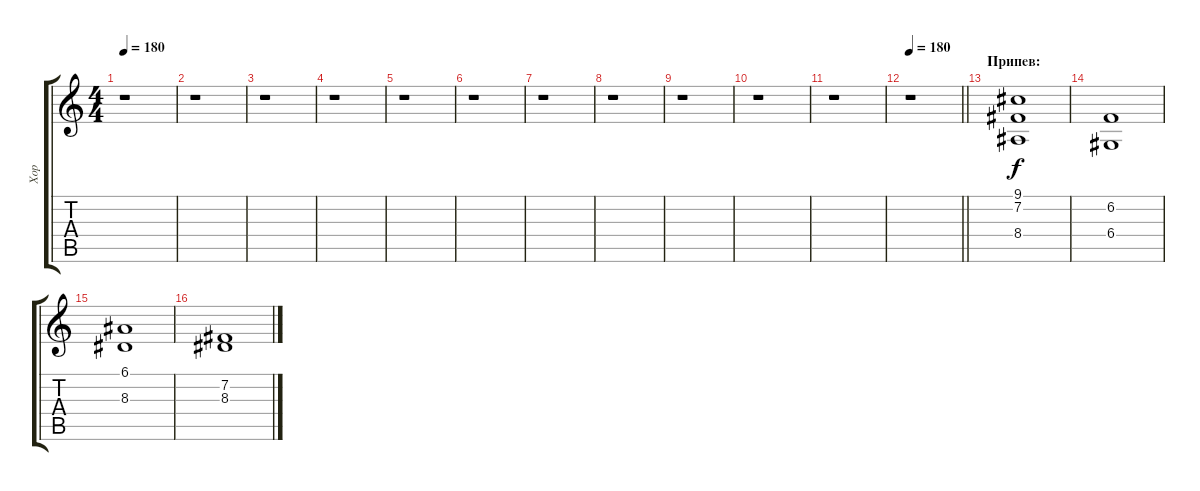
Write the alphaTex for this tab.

\track ("Хор" "Хор") {instrument choiraahs}
\staff {score tabs}
\tuning (E4 B3 G3 D3 A2 E2) {hide}
\ts (4 4)
\tempo 180
\clef g2
\ks c
r.1{dy f} |
r.1 |
r.1 |
r.1 |
r.1 |
r.1 |
r.1 |
r.1 |
r.1 |
r.1 |
r.1 |
\tempo 180
\barLineRight lightlight
r.1 |
\section ("" "Припев:")
(9.1 7.2 8.4).1 |
(6.2 6.4).1 |
(6.1 8.3).1 |
(7.2 8.3).1
